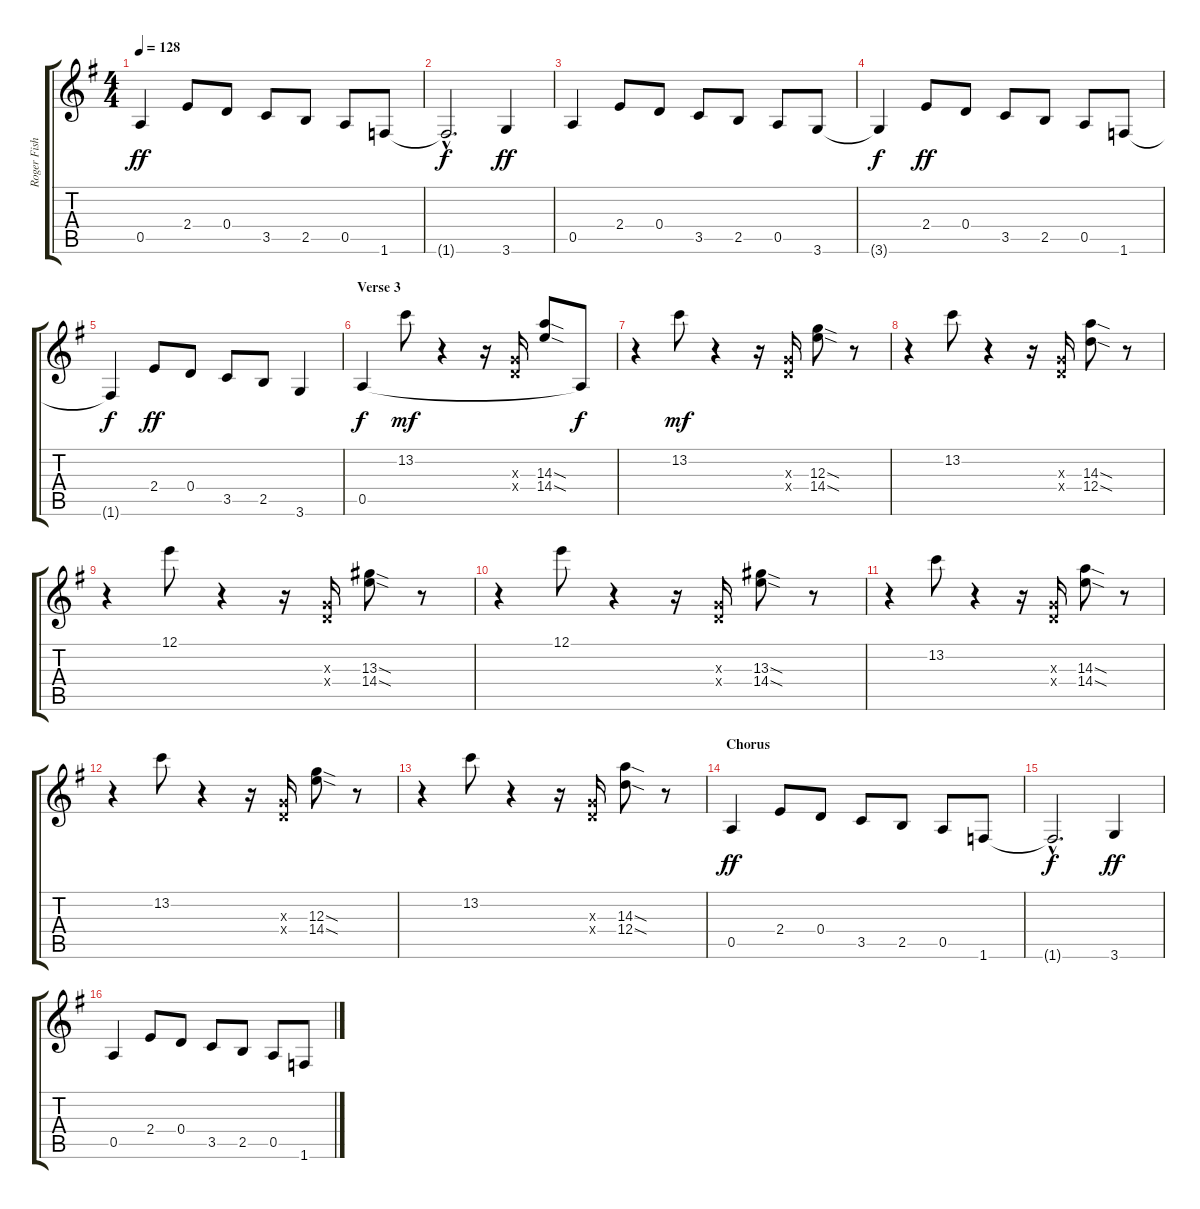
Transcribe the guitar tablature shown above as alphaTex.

\track ("Roger Fisher" "Roger Fish") {instrument overdrivenguitar}
\staff {score tabs}
\tuning (E4 B3 G3 D3 A2 E2) {hide}
\ts (4 4)
\tempo 128
\clef g2
\ks g
0.5.4{dy ff} 2.4.8 0.4.8 3.5.8 2.5.8 0.5.8 1.6.8 |
1.6{hac t}.2{d dy f} 3.6.4{dy ff} |
0.5.4 2.4.8 0.4.8 3.5.8 2.5.8 0.5.8 3.6.8 |
3.6{t}.4{dy f} 2.4.8{dy ff} 0.4.8 3.5.8 2.5.8 0.5.8 1.6.8 |
1.6{t}.4{dy f} 2.4.8{dy ff} 0.4.8 3.5.8 2.5.8 3.6.4 |
\section ("" "Verse 3")
0.5.4{dy f} 13.2.8{dy mf} r.4 r.16 (0.3{x} 0.4{x}).16 (14.3{sod} 14.4{sod}).8 0.5{t}.8{dy f} |
r.4 13.2.8{dy mf} r.4 r.16 (0.3{x} 0.4{x}).16 (12.3{sod} 14.4{sod}).8 r.8 |
r.4 13.2.8 r.4 r.16 (0.3{x} 0.4{x}).16 (14.3{sod} 12.4{sod}).8 r.8 |
r.4 12.1.8 r.4 r.16 (0.3{x} 0.4{x}).16 (13.3{sod} 14.4{sod}).8 r.8 |
r.4 12.1.8 r.4 r.16 (0.3{x} 0.4{x}).16 (13.3{sod} 14.4{sod}).8 r.8 |
r.4 13.2.8 r.4 r.16 (0.3{x} 0.4{x}).16 (14.3{sod} 14.4{sod}).8 r.8 |
r.4 13.2.8 r.4 r.16 (0.3{x} 0.4{x}).16 (12.3{sod} 14.4{sod}).8 r.8 |
r.4 13.2.8 r.4 r.16 (0.3{x} 0.4{x}).16 (14.3{sod} 12.4{sod}).8 r.8 |
\section ("" "Chorus")
0.5.4{dy ff} 2.4.8 0.4.8 3.5.8 2.5.8 0.5.8 1.6.8 |
1.6{hac t}.2{d dy f} 3.6.4{dy ff} |
0.5.4 2.4.8 0.4.8 3.5.8 2.5.8 0.5.8 1.6.8
